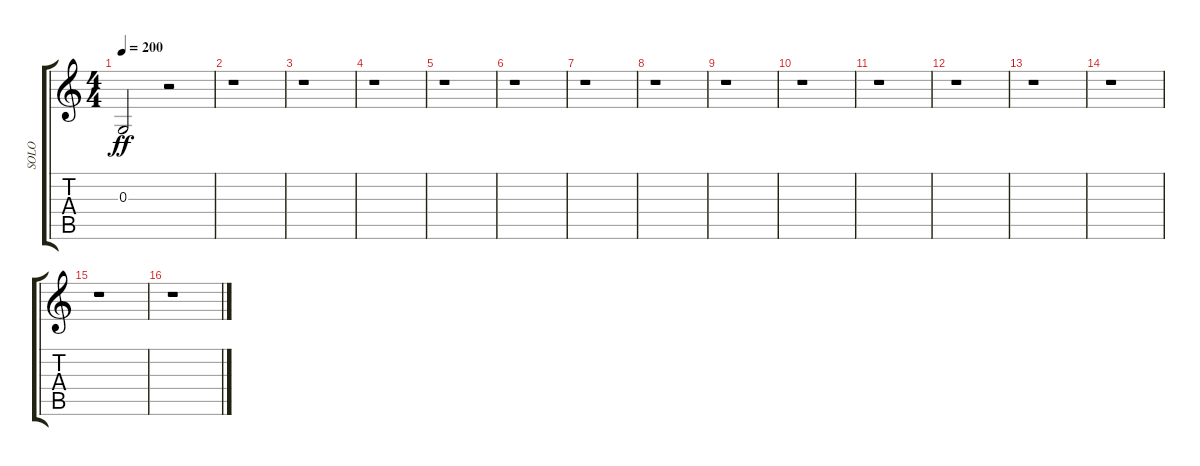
\track ("SOLO" "SOLO") {instrument flute}
\staff {score tabs}
\tuning (E4 B3 G3 D3 A2 E2) {hide}
\ts (4 4)
\tempo 200
\clef g2
\ks c
0.3.2{dy ff} r.2 |
r.1 |
r.1 |
r.1 |
r.1 |
r.1 |
r.1 |
r.1 |
r.1 |
r.1 |
r.1 |
r.1 |
r.1 |
r.1 |
r.1 |
r.1
